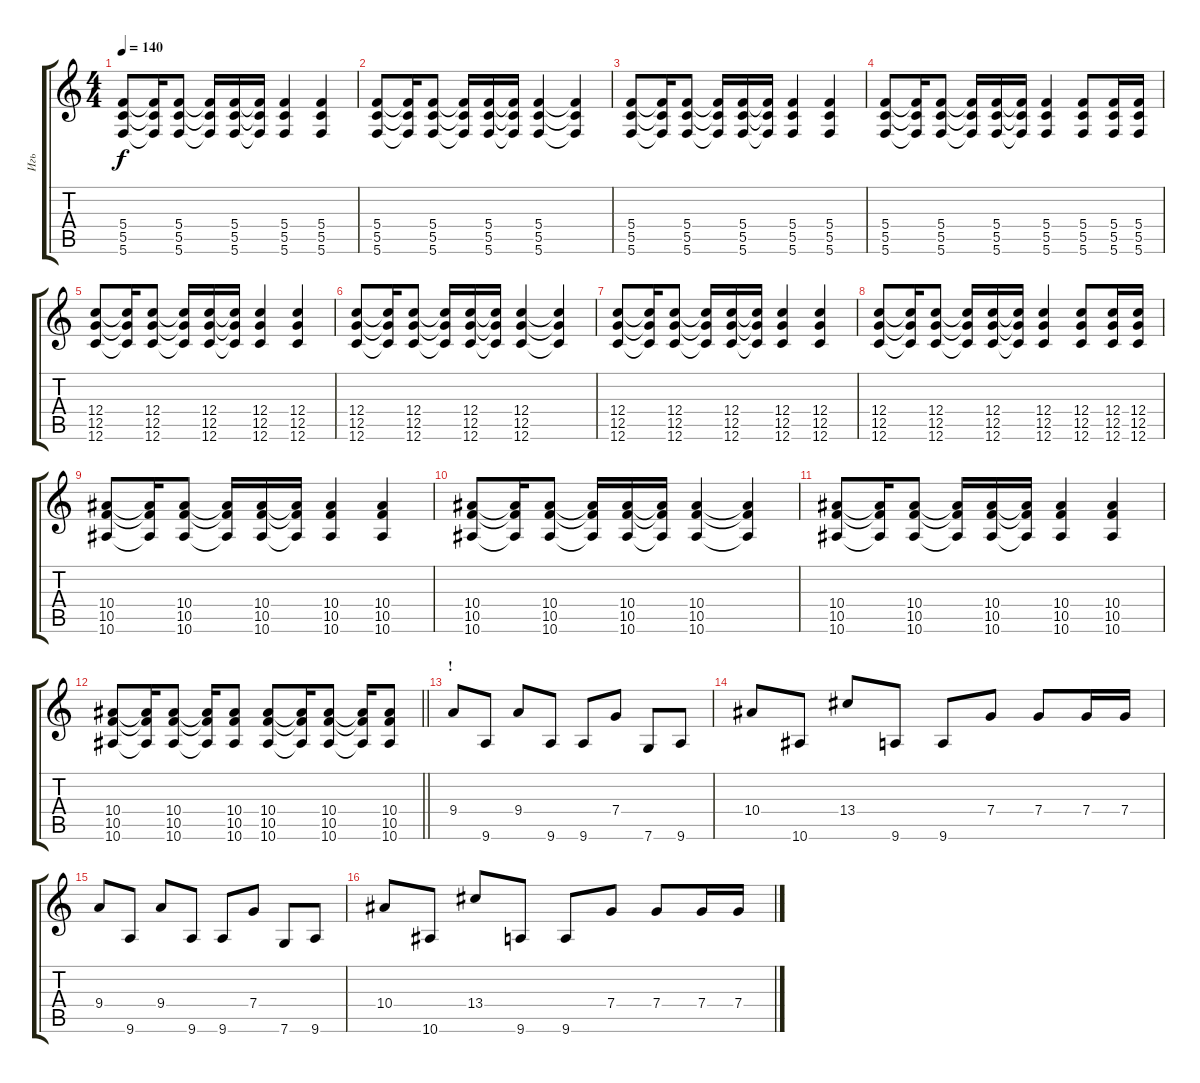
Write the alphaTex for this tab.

\track ("Игь" "Игь") {instrument electricguitarclean}
\staff {score tabs}
\tuning (D4 A3 F3 C3 G2 C2) {hide}
\ts (4 4)
\tempo 140
\clef g2
\ks c
(5.4 5.5 5.6).8{dy f} (5.4{t} 5.5{t} 5.6{t}).16 (5.4 5.5 5.6).8 (5.4{t} 5.5{t} 5.6{t}).16 (5.4 5.5 5.6).16 (5.4{t} 5.5{t} 5.6{t}).16 (5.4 5.5 5.6).4 (5.4 5.5 5.6).4 |
(5.4 5.5 5.6).8 (5.4{t} 5.5{t} 5.6{t}).16 (5.4 5.5 5.6).8 (5.4{t} 5.5{t} 5.6{t}).16 (5.4 5.5 5.6).16 (5.4{t} 5.5{t} 5.6{t}).16 (5.4 5.5 5.6).4 (5.4{t} 5.5{t} 5.6{t}).4 |
(5.4 5.5 5.6).8 (5.4{t} 5.5{t} 5.6{t}).16 (5.4 5.5 5.6).8 (5.4{t} 5.5{t} 5.6{t}).16 (5.4 5.5 5.6).16 (5.4{t} 5.5{t} 5.6{t}).16 (5.4 5.5 5.6).4 (5.4 5.5 5.6).4 |
(5.4 5.5 5.6).8 (5.4{t} 5.5{t} 5.6{t}).16 (5.4 5.5 5.6).8 (5.4{t} 5.5{t} 5.6{t}).16 (5.4 5.5 5.6).16 (5.4{t} 5.5{t} 5.6{t}).16 (5.4 5.5 5.6).4 (5.4 5.5 5.6).8 (5.4 5.5 5.6).16 (5.4 5.5 5.6).16 |
(12.4 12.5 12.6).8 (12.4{t} 12.5{t} 12.6{t}).16 (12.4 12.5 12.6).8 (12.4{t} 12.5{t} 12.6{t}).16 (12.4 12.5 12.6).16 (12.4{t} 12.5{t} 12.6{t}).16 (12.4 12.5 12.6).4 (12.4 12.5 12.6).4 |
(12.4 12.5 12.6).8 (12.4{t} 12.5{t} 12.6{t}).16 (12.4 12.5 12.6).8 (12.4{t} 12.5{t} 12.6{t}).16 (12.4 12.5 12.6).16 (12.4{t} 12.5{t} 12.6{t}).16 (12.4 12.5 12.6).4 (12.4{t} 12.5{t} 12.6{t}).4 |
(12.4 12.5 12.6).8 (12.4{t} 12.5{t} 12.6{t}).16 (12.4 12.5 12.6).8 (12.4{t} 12.5{t} 12.6{t}).16 (12.4 12.5 12.6).16 (12.4{t} 12.5{t} 12.6{t}).16 (12.4 12.5 12.6).4 (12.4 12.5 12.6).4 |
(12.4 12.5 12.6).8 (12.4{t} 12.5{t} 12.6{t}).16 (12.4 12.5 12.6).8 (12.4{t} 12.5{t} 12.6{t}).16 (12.4 12.5 12.6).16 (12.4{t} 12.5{t} 12.6{t}).16 (12.4 12.5 12.6).4 (12.4 12.5 12.6).8 (12.4 12.5 12.6).16 (12.4 12.5 12.6).16 |
(10.4 10.5 10.6).8 (10.4{t} 10.5{t} 10.6{t}).16 (10.4 10.5 10.6).8 (10.4{t} 10.5{t} 10.6{t}).16 (10.4 10.5 10.6).16 (10.4{t} 10.5{t} 10.6{t}).16 (10.4 10.5 10.6).4 (10.4 10.5 10.6).4 |
(10.4 10.5 10.6).8 (10.4{t} 10.5{t} 10.6{t}).16 (10.4 10.5 10.6).8 (10.4{t} 10.5{t} 10.6{t}).16 (10.4 10.5 10.6).16 (10.4{t} 10.5{t} 10.6{t}).16 (10.4 10.5 10.6).4 (10.4{t} 10.5{t} 10.6{t}).4 |
(10.4 10.5 10.6).8 (10.4{t} 10.5{t} 10.6{t}).16 (10.4 10.5 10.6).8 (10.4{t} 10.5{t} 10.6{t}).16 (10.4 10.5 10.6).16 (10.4{t} 10.5{t} 10.6{t}).16 (10.4 10.5 10.6).4 (10.4 10.5 10.6).4 |
\barLineRight lightlight
(10.4 10.5 10.6).8 (10.4{t} 10.5{t} 10.6{t}).16 (10.4 10.5 10.6).8 (10.4{t} 10.5{t} 10.6{t}).16 (10.4 10.5 10.6).8 (10.4 10.5 10.6).8 (10.4{t} 10.5{t} 10.6{t}).16 (10.4 10.5 10.6).8 (10.4{t} 10.5{t} 10.6{t}).16 (10.4 10.5 10.6).8 |
\section ("" "!")
9.4.8 9.6.8 9.4.8 9.6.8 9.6.8 7.4.8 7.6.8 9.6.8 |
10.4.8 10.6.8 13.4.8 9.6.8 9.6.8 7.4.8 7.4.8 7.4.16 7.4.16 |
9.4.8 9.6.8 9.4.8 9.6.8 9.6.8 7.4.8 7.6.8 9.6.8 |
10.4.8 10.6.8 13.4.8 9.6.8 9.6.8 7.4.8 7.4.8 7.4.16 7.4.16
